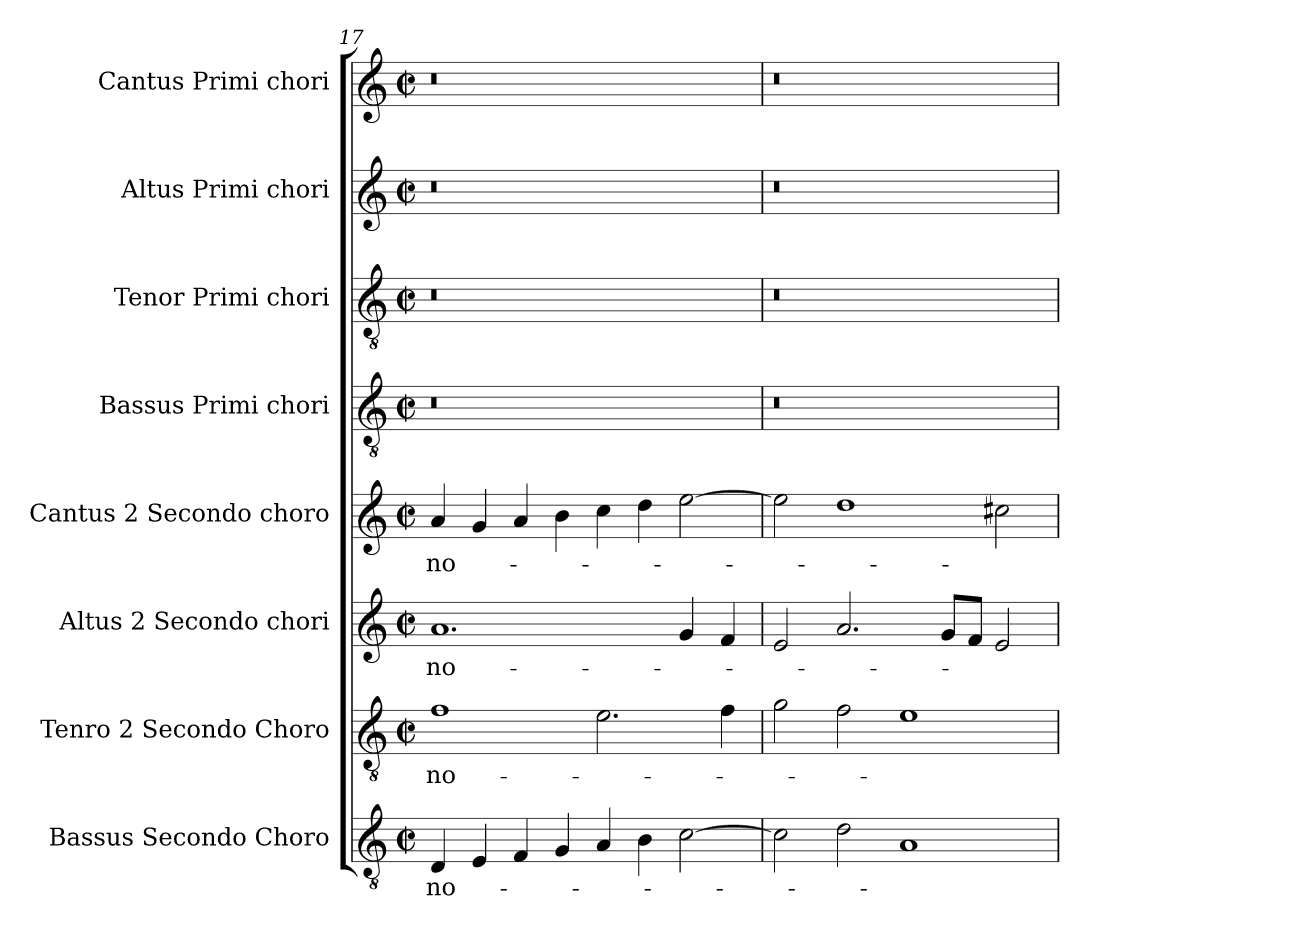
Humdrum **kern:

**kern	**text	**kern	**text	**kern	**text	**kern	**text	**kern	**kern	**kern	**kern
*part8	*part8	*part7	*part7	*part6	*part6	*part5	*part5	*part4	*part3	*part2	*part1
*staff8	*staff8	*staff7	*staff7	*staff6	*staff6	*staff5	*staff5	*staff4	*staff3	*staff2	*staff1
*I"Bassus  Secondo Choro	*	*I"Tenro 2  Secondo Choro	*	*I"Altus 2  Secondo chori	*	*I"Cantus 2  Secondo choro	*	*I"Bassus  Primi chori	*I"Tenor  Primi chori	*I"Altus  Primi chori	*I"Cantus  Primi chori
*I'Ch	*	*I'Ch	*	*I'Ch	*	*I'Ch	*	*I'Ch	*I'Ch	*I'Ch	*I'Ch
*clefGv2	*	*clefGv2	*	*clefG2	*	*clefG2	*	*clefGv2	*clefGv2	*clefG2	*clefG2
*M2/2	*	*M2/2	*	*M2/2	*	*M2/2	*	*M2/2	*M2/2	*M2/2	*M2/2
*met(c|)	*	*met(c|)	*	*met(c|)	*	*met(c|)	*	*met(c|)	*met(c|)	*met(c|)	*met(c|)
=17	=17	=17	=17	=17	=17	=17	=17	=17	=17	=17	=17
!	!LO:LY:b:cj	!	!LO:LY:b:cj	!	!LO:LY:b:cj	!	!LO:LY:b:cj	!	!	!	!
4D/	no-	1f	no-	1.a	no-	4a/	no-	0r	0r	0r	0r
4E/	.	.	.	.	.	4g/	.	.	.	.	.
4F/	.	.	.	.	.	4a/	.	.	.	.	.
4G/	.	.	.	.	.	4b\	.	.	.	.	.
4A/	.	2.e\	.	.	.	4cc\	.	.	.	.	.
4B\	.	.	.	.	.	4dd\	.	.	.	.	.
[>2c\	.	.	.	4g/	.	[>2ee\	.	.	.	.	.
.	.	4f\	.	4f/	.	.	.	.	.	.	.
=18	=18	=18	=18	=18	=18	=18	=18	=18	=18	=18	=18
2c\]	.	2g\	.	2e/	.	2ee\]	.	0r	0r	0r	0r
2d\	.	2f\	.	2.a/	.	1dd	.	.	.	.	.
1A	.	1e	.	.	.	.	.	.	.	.	.
.	.	.	.	8g/L	.	.	.	.	.	.	.
.	.	.	.	8f/J	.	.	.	.	.	.	.
.	.	.	.	2e/	.	2cc#X\	.	.	.	.	.
=	=	=	=	=	=	=	=	=	=	=	=
*-	*-	*-	*-	*-	*-	*-	*-	*-	*-	*-	*-
